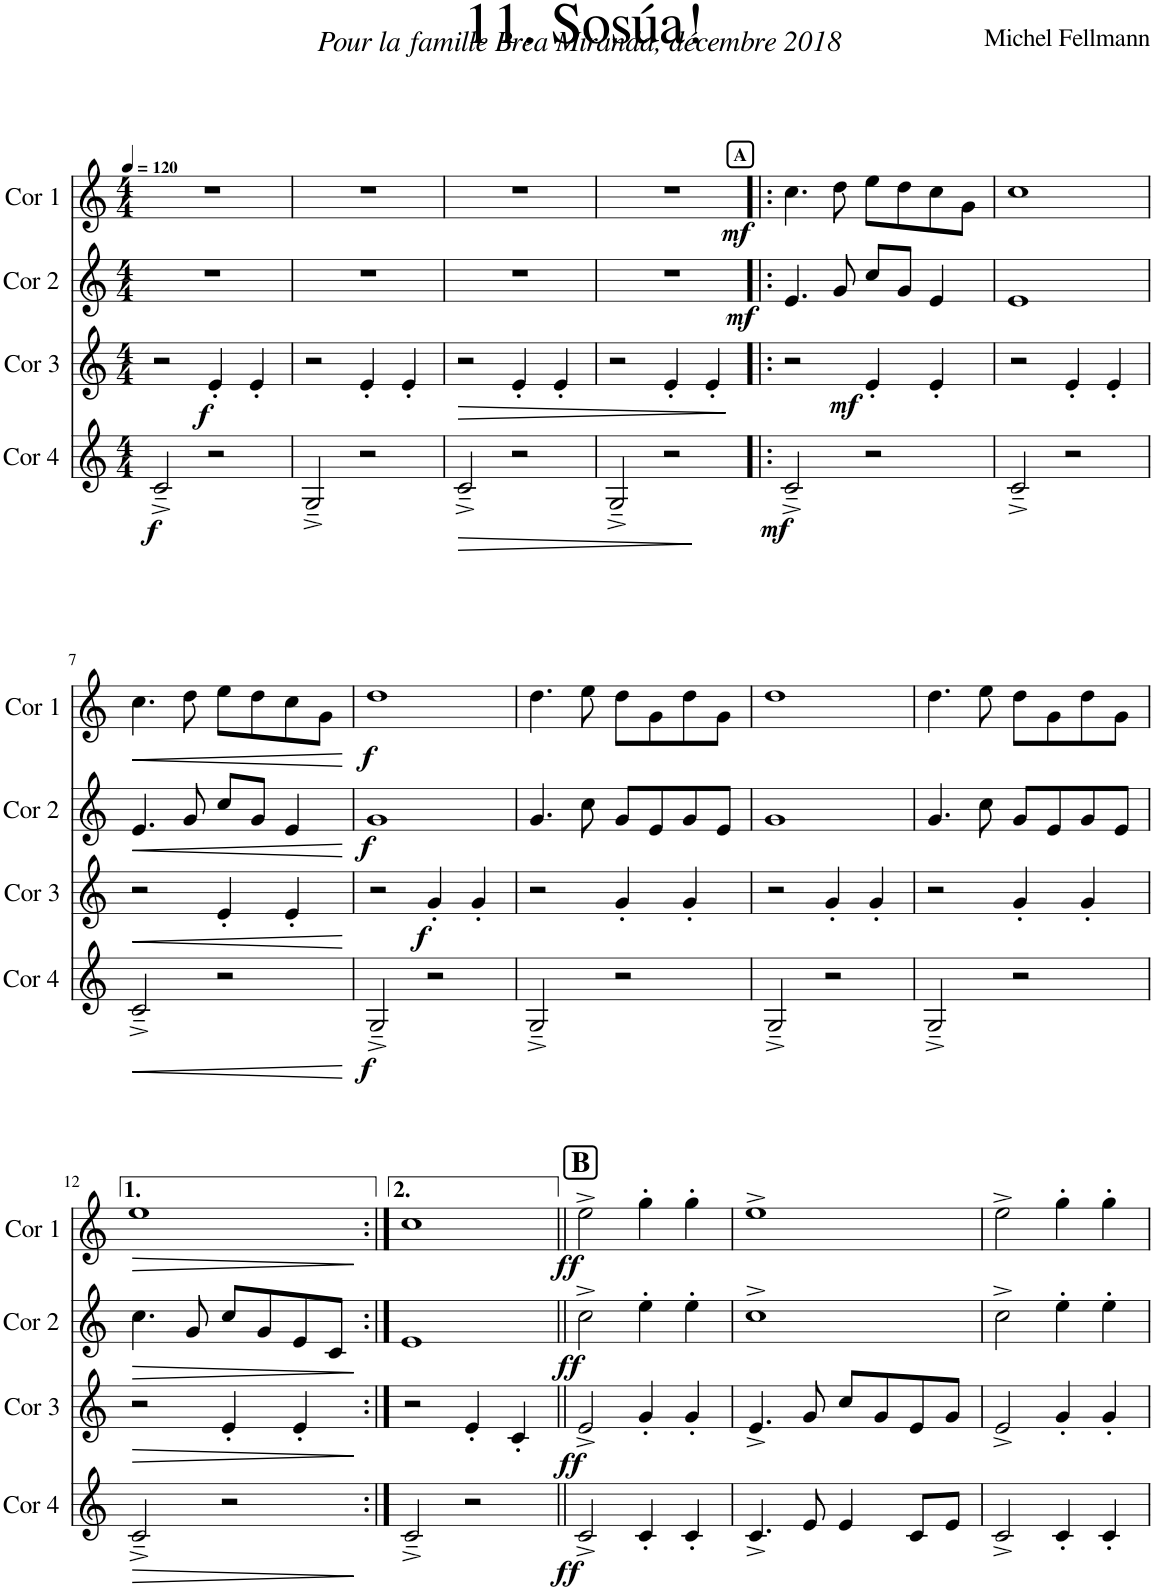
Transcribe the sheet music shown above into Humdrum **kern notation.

**kern	**dynam	**kern	**dynam	**kern	**dynam	**kern	**dynam
*part4	*part4	*part3	*part3	*part2	*part2	*part1	*part1
*staff4	*staff4	*staff3	*staff3	*staff2	*staff2	*staff1	*staff1
*I"Cor 4	*	*I"Cor 3	*	*I"Cor 2	*	*I"Cor 1	*
*I'Cor 4	*	*I'Cor 3	*	*I'Cor 2	*	*I'Cor 1	*
*clefG2	*	*clefG2	*	*clefG2	*	*clefG2	*
*Trd4c7	*	*Trd4c7	*	*Trd4c7	*	*Trd4c7	*
*k[]	*	*k[]	*	*k[]	*	*k[]	*
*M4/4	*	*M4/4	*	*M4/4	*	*M4/4	*
*MM120	*	*MM120	*	*MM120	*	*MM120	*
=1	=1	=1	=1	=1	=1	=1	=1
!	!LO:DY:b	!	!	!	!	!	!
2c~^/	f	2r	.	1r	.	1r	.
!	!	!	!LO:DY:b	!	!	!	!
2r	.	4e'/	f	.	.	.	.
.	.	4e'/	.	.	.	.	.
=2	=2	=2	=2	=2	=2	=2	=2
2G~^/	.	2r	.	1r	.	1r	.
2r	.	4e'/	.	.	.	.	.
.	.	4e'/	.	.	.	.	.
=3	=3	=3	=3	=3	=3	=3	=3
!	!LO:HP:b	!	!LO:HP:b	!	!	!	!
2c~^/	>	2r	>	1r	.	1r	.
2r	.	4e'/	.	.	.	.	.
.	.	4e'/	.	.	.	.	.
.	]	.	]	.	.	.	.
=4	=4	=4	=4	=4	=4	=4	=4
!	!	!	!	!	!LO:DY:b	!	!LO:DY:b
2G~^/	.	2r	.	1r	mf	1r	mf
2r	.	4e'/	.	.	.	.	.
.	.	4e'/	.	.	.	.	.
!!LO:REH:place=s1:a:B:cj:fs=9:t=A
=5!|:	=5!|:	=5!|:	=5!|:	=5!|:	=5!|:	=5!|:	=5!|:
!	!LO:DY:b	!	!	!	!	!	!
2c~^/	mf	2r	.	4.e/	.	4.cc\	.
.	.	.	.	8g/	.	8dd\	.
!	!	!	!LO:DY:b	!	!	!	!
2r	.	4e'/	mf	8cc/L	.	8ee\L	.
.	.	.	.	8g/J	.	8dd\	.
.	.	4e'/	.	4e/	.	8cc\	.
.	.	.	.	.	.	8g\J	.
=6	=6	=6	=6	=6	=6	=6	=6
2c~^/	.	2r	.	1e	.	1cc	.
2r	.	4e'/	.	.	.	.	.
.	.	4e'/	.	.	.	.	.
!!LO:LB:g=z
=7	=7	=7	=7	=7	=7	=7	=7
!	!LO:HP:b	!	!LO:HP:b	!	!LO:HP:b	!	!LO:HP:b
2c~^/	<	2r	<	4.e/	<	4.cc\	<
.	.	.	.	8g/	.	8dd\	.
2r	.	4e'/	.	8cc/L	.	8ee\L	.
.	.	.	.	8g/J	.	8dd\	.
.	.	4e'/	.	4e/	.	8cc\	.
.	.	.	.	.	.	8g\J	.
.	[	.	[	.	[	.	[
=8	=8	=8	=8	=8	=8	=8	=8
!	!LO:DY:b	!	!	!	!LO:DY:b	!	!LO:DY:b
2G~^/	f	2r	.	1g	f	1dd	f
!	!	!	!LO:DY:b	!	!	!	!
2r	.	4g'/	f	.	.	.	.
.	.	4g'/	.	.	.	.	.
=9	=9	=9	=9	=9	=9	=9	=9
2G~^/	.	2r	.	4.g/	.	4.dd\	.
.	.	.	.	8cc\	.	8ee\	.
2r	.	4g'/	.	8g/L	.	8dd\L	.
.	.	.	.	8e/	.	8g\	.
.	.	4g'/	.	8g/	.	8dd\	.
.	.	.	.	8e/J	.	8g\J	.
=10	=10	=10	=10	=10	=10	=10	=10
2G~^/	.	2r	.	1g	.	1dd	.
2r	.	4g'/	.	.	.	.	.
.	.	4g'/	.	.	.	.	.
=11	=11	=11	=11	=11	=11	=11	=11
2G~^/	.	2r	.	4.g/	.	4.dd\	.
.	.	.	.	8cc\	.	8ee\	.
2r	.	4g'/	.	8g/L	.	8dd\L	.
.	.	.	.	8e/	.	8g\	.
.	.	4g'/	.	8g/	.	8dd\	.
.	.	.	.	8e/J	.	8g\J	.
!!LO:LB:g=z
=12	=12	=12	=12	=12	=12	=12	=12
!	!LO:HP:b	!	!LO:HP:b	!	!LO:HP:b	!	!LO:HP:b
2c~^/	>	2r	>	4.cc\	>	1ee	>
.	.	.	.	8g/	.	.	.
2r	.	4e'/	.	8cc/L	.	.	.
.	.	.	.	8g/	.	.	.
.	.	4e'/	.	8e/	.	.	.
.	.	.	.	8c/J	.	.	.
.	]	.	]	.	]	.	]
=13:|!	=13:|!	=13:|!	=13:|!	=13:|!	=13:|!	=13:|!	=13:|!
2c~^/	.	2r	.	1e	.	1cc	.
2r	.	4e'/	.	.	.	.	.
.	.	4c'/	.	.	.	.	.
!!LO:REH:place=s1:a:B:cj:fs=14:t=B
=14||	=14||	=14||	=14||	=14||	=14||	=14||	=14||
!	!LO:DY:b	!	!LO:DY:b	!	!LO:DY:b	!	!LO:DY:b
2c^/	ff	2e^/	ff	2cc^\	ff	2ee^\	ff
4c'/	.	4g'/	.	4ee'\	.	4gg'\	.
4c'/	.	4g'/	.	4ee'\	.	4gg'\	.
=15	=15	=15	=15	=15	=15	=15	=15
4.c^/	.	4.e^/	.	1cc^	.	1ee^	.
8e/	.	8g/	.	.	.	.	.
4e/	.	8cc/L	.	.	.	.	.
.	.	8g/	.	.	.	.	.
8c/L	.	8e/	.	.	.	.	.
8e/J	.	8g/J	.	.	.	.	.
=16	=16	=16	=16	=16	=16	=16	=16
2c^/	.	2e^/	.	2cc^\	.	2ee^\	.
4c'/	.	4g'/	.	4ee'\	.	4gg'\	.
4c'/	.	4g'/	.	4ee'\	.	4gg'\	.
=	=	=	=	=	=	=	=
*-	*-	*-	*-	*-	*-	*-	*-
